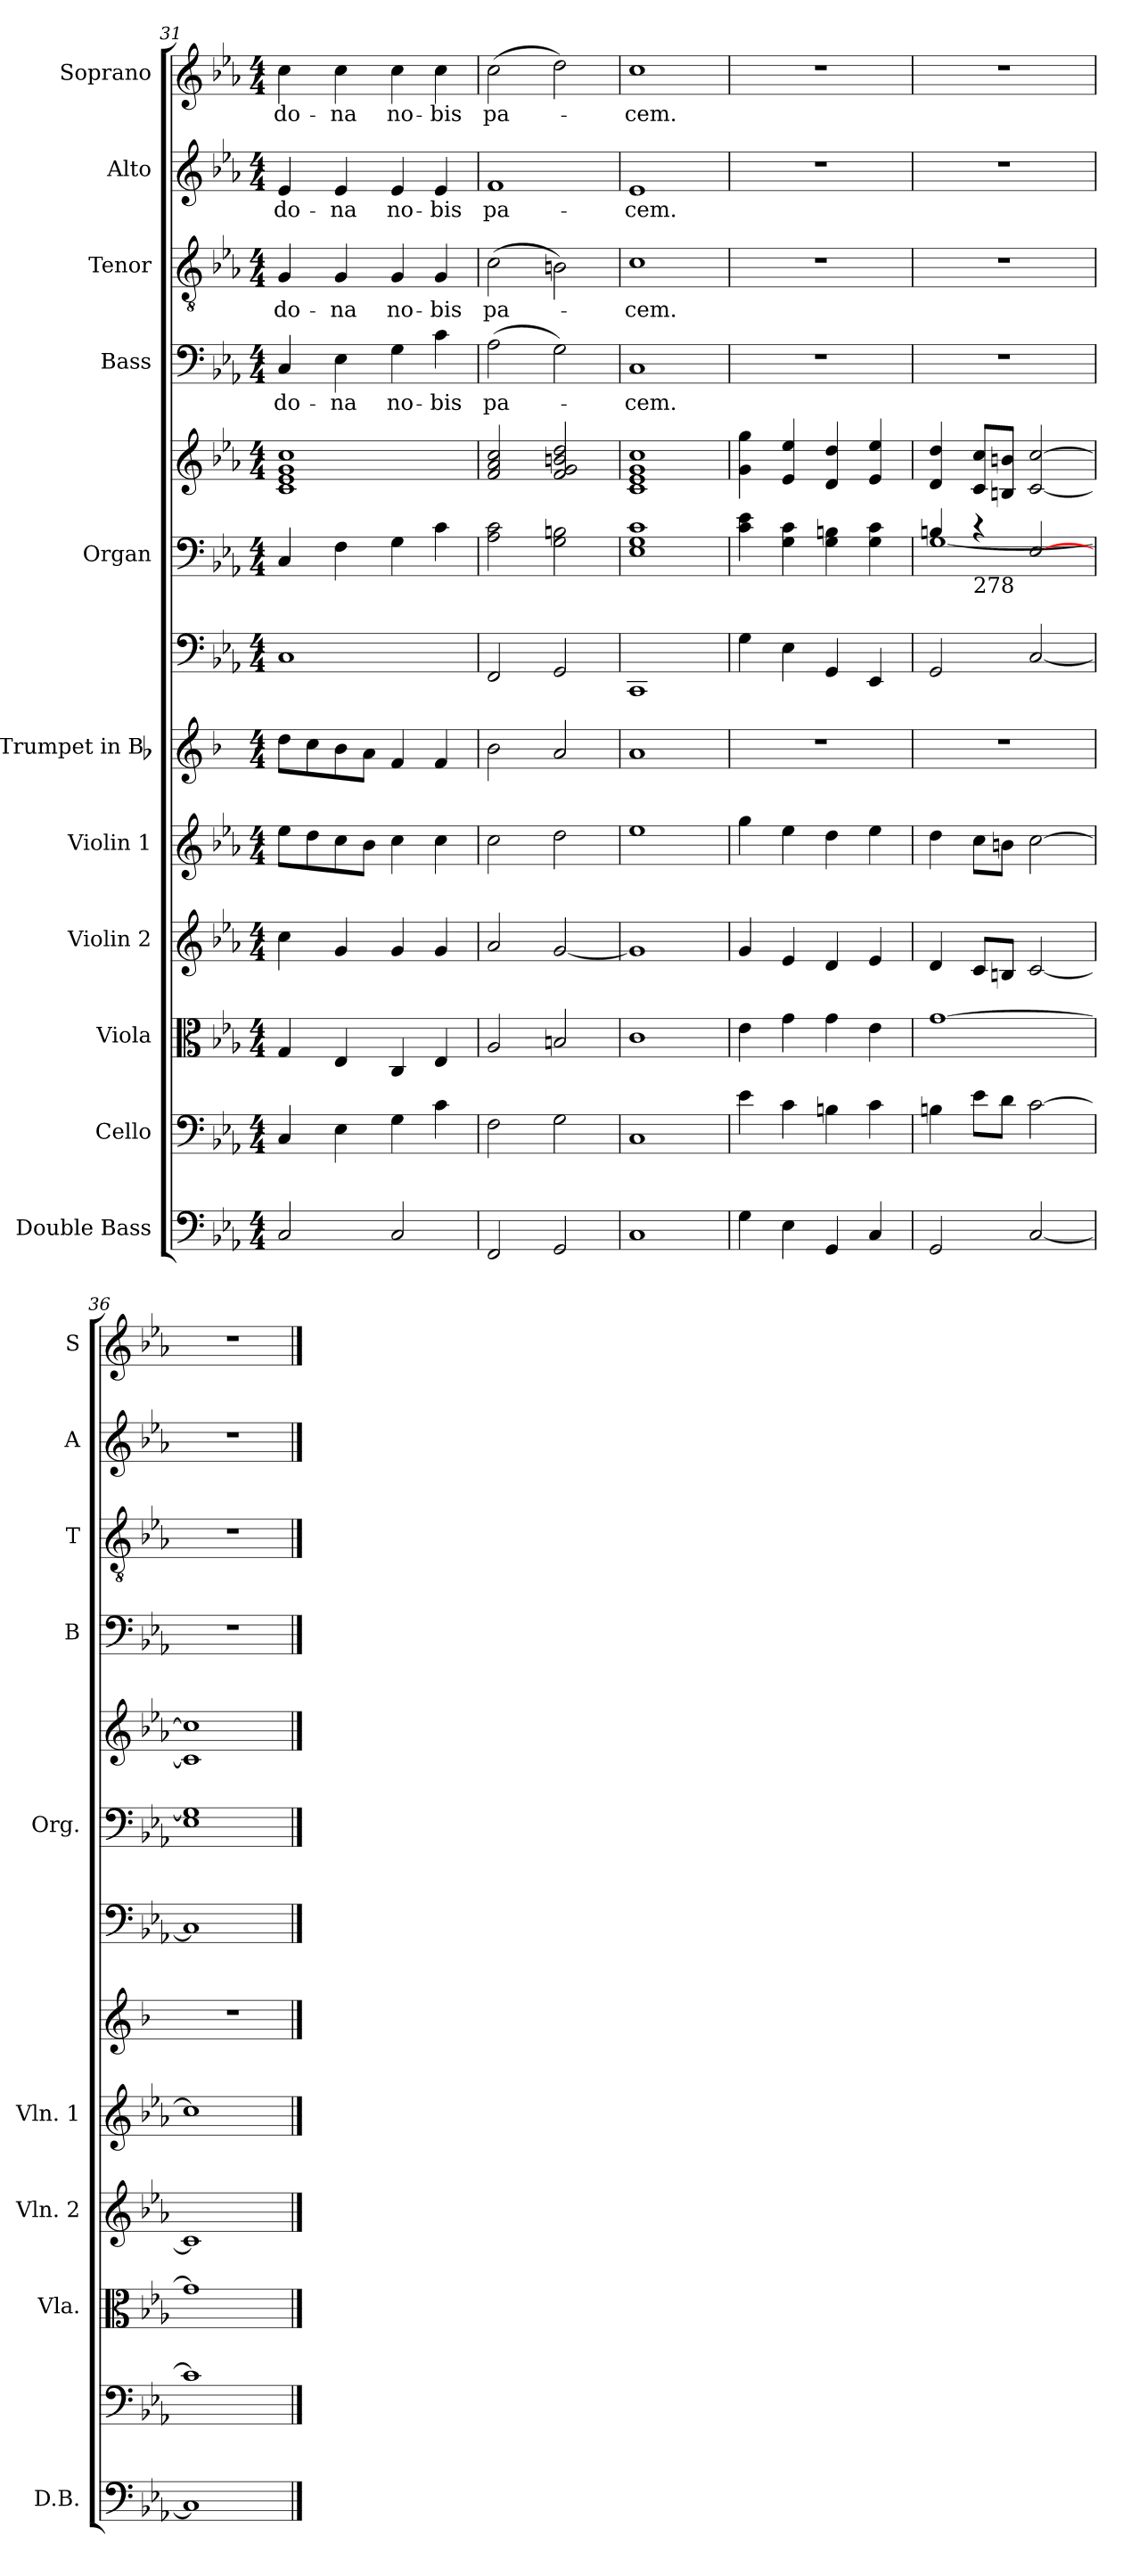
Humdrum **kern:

**kern	**kern	**kern	**kern	**kern	**kern	**kern	**kern	**kern	**kern	**text	**kern	**text	**kern	**text	**kern	**text
*part12	*part11	*part10	*part9	*part8	*part7	*part6	*part5	*part5	*part4	*part4	*part3	*part3	*part2	*part2	*part1	*part1
*staff13	*staff12	*staff11	*staff10	*staff9	*staff8	*staff7	*staff6	*staff5	*staff4	*staff4	*staff3	*staff3	*staff2	*staff2	*staff1	*staff1
*I"Double Bass	*I"Cello	*I"Viola	*I"Violin 2	*I"Violin 1	*I"Trumpet in Bb	*	*I"Organ	*	*I"Bass	*	*I"Tenor	*	*I"Alto	*	*I"Soprano	*
*I'D.B.	*	*I'Vla.	*I'Vln. 2	*I'Vln. 1	*	*	*I'Org.	*	*I'B	*	*I'T	*	*I'A	*	*I'S	*
*clefF4	*clefF4	*clefC3	*clefG2	*clefG2	*clefG2	*clefF4	*clefF4	*clefG2	*clefF4	*	*clefGv2	*	*clefG2	*	*clefG2	*
*ITrd7c12	*	*	*	*	*ITrd1c2	*	*	*	*	*	*	*	*	*	*	*
*k[b-e-a-]	*k[b-e-a-]	*k[b-e-a-]	*k[b-e-a-]	*k[b-e-a-]	*k[b-e-a-]	*k[b-e-a-]	*k[b-e-a-]	*k[b-e-a-]	*k[b-e-a-]	*	*k[b-e-a-]	*	*k[b-e-a-]	*	*k[b-e-a-]	*
*E-:	*E-:	*E-:	*E-:	*E-:	*E-:	*E-:	*E-:	*E-:	*E-:	*	*E-:	*	*E-:	*	*E-:	*
*M4/4	*M4/4	*M4/4	*M4/4	*M4/4	*M4/4	*M4/4	*M4/4	*M4/4	*M4/4	*	*M4/4	*	*M4/4	*	*M4/4	*
=31	=31	=31	=31	=31	=31	=31	=31	=31	=31	=31	=31	=31	=31	=31	=31	=31
!	!	!	!	!	!	!	!	!	!	!LO:LY:b	!	!LO:LY:b	!	!LO:LY:b	!	!LO:LY:b
2CC/	4C/	4G/	4cc\	8ee-\L	8cc\L	1C	4C/	1c 1e- 1g 1cc	4C/	do-	4G/	do-	4e-/	do-	4cc\	do-
.	.	.	.	8dd\	8b-\	.	.	.	.	.	.	.	.	.	.	.
!	!	!	!	!	!	!	!	!	!	!LO:LY:b	!	!LO:LY:b	!	!LO:LY:b	!	!LO:LY:b
.	4E-\	4E-/	4g/	8cc\	8a-\	.	4F\	.	4E-\	-na	4G/	-na	4e-/	-na	4cc\	-na
.	.	.	.	8b-\J	8g\J	.	.	.	.	.	.	.	.	.	.	.
!	!	!	!	!	!	!	!	!	!	!LO:LY:b	!	!LO:LY:b	!	!LO:LY:b	!	!LO:LY:b
2CC/	4G\	4C/	4g/	4cc\	4e-/	.	4G\	.	4G\	no-	4G/	no-	4e-/	no-	4cc\	no-
!	!	!	!	!	!	!	!	!	!	!LO:LY:b	!	!LO:LY:b	!	!LO:LY:b	!	!LO:LY:b
.	4c\	4E-/	4g/	4cc\	4e-/	.	4c\	.	4c\	-bis	4G/	-bis	4e-/	-bis	4cc\	-bis
=32	=32	=32	=32	=32	=32	=32	=32	=32	=32	=32	=32	=32	=32	=32	=32	=32
!	!	!	!	!	!	!	!	!	!	!LO:LY:b	!	!LO:LY:b	!	!LO:LY:b	!	!LO:LY:b
2FFF/	2F\	2A-/	2a-/	2cc\	2a-\	2FF/	2A-\ 2c\	2f/ 2a-/ 2cc/	(>2A-\	pa-	(>2c\	pa-	1f	pa-	(>2cc\	pa-
2GGG/	2G\	2Bn/	[2g/	2dd\	2g/	2GG/	2G\ 2Bn\	2f/ 2g/ 2bn/ 2dd/	2G\)	.	2Bn\)	.	.	.	2dd\)	.
=33	=33	=33	=33	=33	=33	=33	=33	=33	=33	=33	=33	=33	=33	=33	=33	=33
!	!	!	!	!	!	!	!	!	!	!LO:LY:b	!	!LO:LY:b	!	!LO:LY:b	!	!LO:LY:b
1CC	1C	1c	1g]	1ee-	1g	1CC	1E- 1G 1c	1c 1e- 1g 1cc	1C	-cem.	1c	-cem.	1e-	-cem.	1cc	-cem.
!!LO:PB:g=z
=34	=34	=34	=34	=34	=34	=34	=34	=34	=34	=34	=34	=34	=34	=34	=34	=34
4GG\	4e-\	4e-\	4g/	4gg\	1r	4G\	4c\ 4e-\	4g\ 4gg\	1r	.	1r	.	1r	.	1r	.
4EE-\	4c\	4g\	4e-/	4ee-\	.	4E-\	4G\ 4c\	4e-/ 4ee-/	.	.	.	.	.	.	.	.
4GGG/	4Bn\	4g\	4d/	4dd\	.	4GG/	4G\ 4Bn\	4d/ 4dd/	.	.	.	.	.	.	.	.
4CC/	4c\	4e-\	4e-/	4ee-\	.	4EE-/	4G\ 4c\	4e-/ 4ee-/	.	.	.	.	.	.	.	.
=35	=35	=35	=35	=35	=35	=35	=35	=35	=35	=35	=35	=35	=35	=35	=35	=35
*	*	*	*	*	*	*	*^	*	*	*	*	*	*	*	*	*
2GGG/	4Bn\	[1g	4d/	4dd\	1r	2GG/	4Bn/	[<1G	4d/ 4dd/	1r	.	1r	.	1r	.	1r	.
!	!	!	!	!	!	!	!LO:TX:b:t=278	!	!	!	!	!	!	!	!	!	!
.	8e-\L	.	8c/L	8cc\L	.	.	4rc	.	8c/ 8cc/L	.	.	.	.	.	.	.	.
.	8d\J	.	8Bn/J	8bn\J	.	.	.	.	8Bn/ 8bn/J	.	.	.	.	.	.	.	.
[2CC/	[2c\	.	[2c/	[2cc\	.	[2C/	[>2E-/	.	[2c/ [2cc/	.	.	.	.	.	.	.	.
*	*	*	*	*	*	*	*v	*v	*	*	*	*	*	*	*	*	*
=36	=36	=36	=36	=36	=36	=36	=36	=36	=36	=36	=36	=36	=36	=36	=36	=36
1CC]	1c]	1g]	1c]	1cc]	1r	1C]	1E- 1G]	1c] 1cc]	1r	.	1r	.	1r	.	1r	.
==	==	==	==	==	==	==	==	==	==	==	==	==	==	==	==	==
*-	*-	*-	*-	*-	*-	*-	*-	*-	*-	*-	*-	*-	*-	*-	*-	*-
